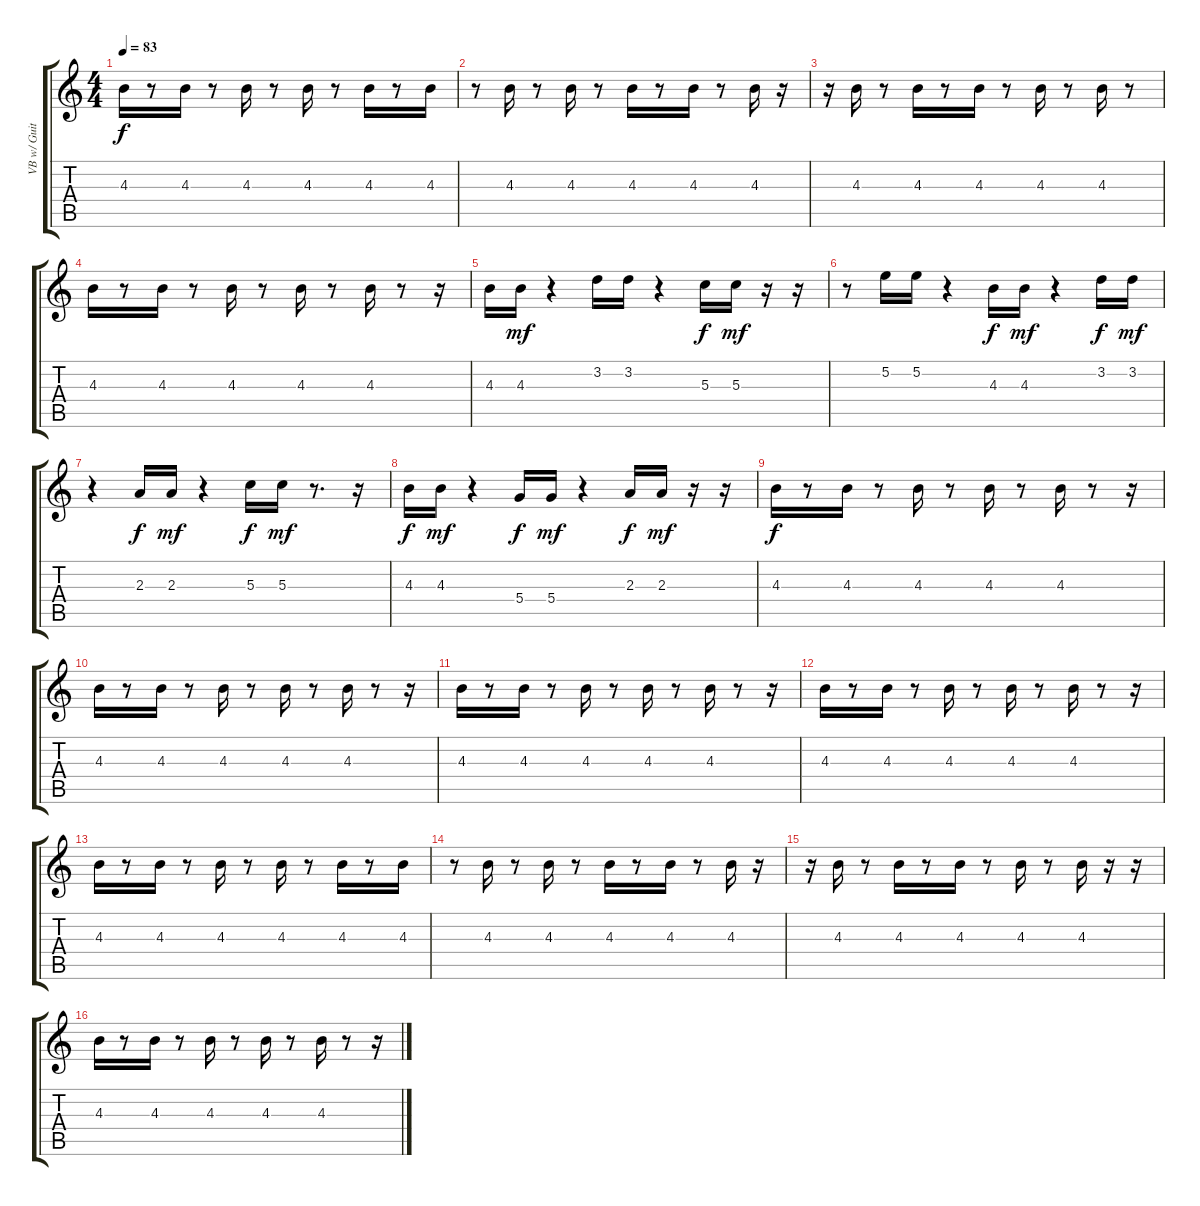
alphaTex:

\track ("VB w/ Guitar" "VB w/ Guit") {instrument distortionguitar}
\staff {score tabs}
\tuning (E4 B3 G3 D3 A2 D2) {hide}
\ts (4 4)
\tempo 83
\clef g2
\ks c
4.3.16{dy f volume 6} r.8 4.3.16 r.8 4.3.16 r.8 4.3.16 r.8 4.3.16 r.8 4.3.16 |
r.8{volume 6} 4.3.16 r.8 4.3.16 r.8 4.3.16 r.8 4.3.16 r.8 4.3.16 r.16 |
r.16{volume 6} 4.3.16 r.8 4.3.16 r.8 4.3.16 r.8 4.3.16 r.8 4.3.16 r.8 |
4.3.16{volume 6} r.8 4.3.16 r.8 4.3.16 r.8 4.3.16 r.8 4.3.16 r.8 r.16 |
4.3.16{volume 6} 4.3.16{dy mf} r.4 3.2.16 3.2.16 r.4 5.3.16{dy f} 5.3.16{dy mf} r.16 r.16 |
r.8 5.2.16 5.2.16 r.4 4.3.16{dy f} 4.3.16{dy mf} r.4 3.2.16{dy f} 3.2.16{dy mf} |
r.4 2.3.16{dy f} 2.3.16{dy mf} r.4 5.3.16{dy f} 5.3.16{dy mf} r.8{d} r.16 |
4.3.16{dy f} 4.3.16{dy mf} r.4 5.4.16{dy f} 5.4.16{dy mf} r.4 2.3.16{dy f} 2.3.16{dy mf} r.16 r.16 |
4.3.16{dy f volume 6} r.8 4.3.16 r.8 4.3.16 r.8 4.3.16 r.8 4.3.16 r.8 r.16 |
4.3.16{volume 6} r.8 4.3.16 r.8 4.3.16 r.8 4.3.16 r.8 4.3.16 r.8 r.16 |
4.3.16{volume 6} r.8 4.3.16 r.8 4.3.16 r.8 4.3.16 r.8 4.3.16 r.8 r.16 |
4.3.16{volume 6} r.8 4.3.16 r.8 4.3.16 r.8 4.3.16 r.8 4.3.16 r.8 r.16 |
4.3.16{volume 6} r.8 4.3.16 r.8 4.3.16 r.8 4.3.16 r.8 4.3.16 r.8 4.3.16 |
r.8{volume 6} 4.3.16 r.8 4.3.16 r.8 4.3.16 r.8 4.3.16 r.8 4.3.16 r.16 |
r.16{volume 6} 4.3.16 r.8 4.3.16 r.8 4.3.16 r.8 4.3.16 r.8 4.3.16 r.16 r.16 |
4.3.16{volume 6} r.8 4.3.16 r.8 4.3.16 r.8 4.3.16 r.8 4.3.16 r.8 r.16
